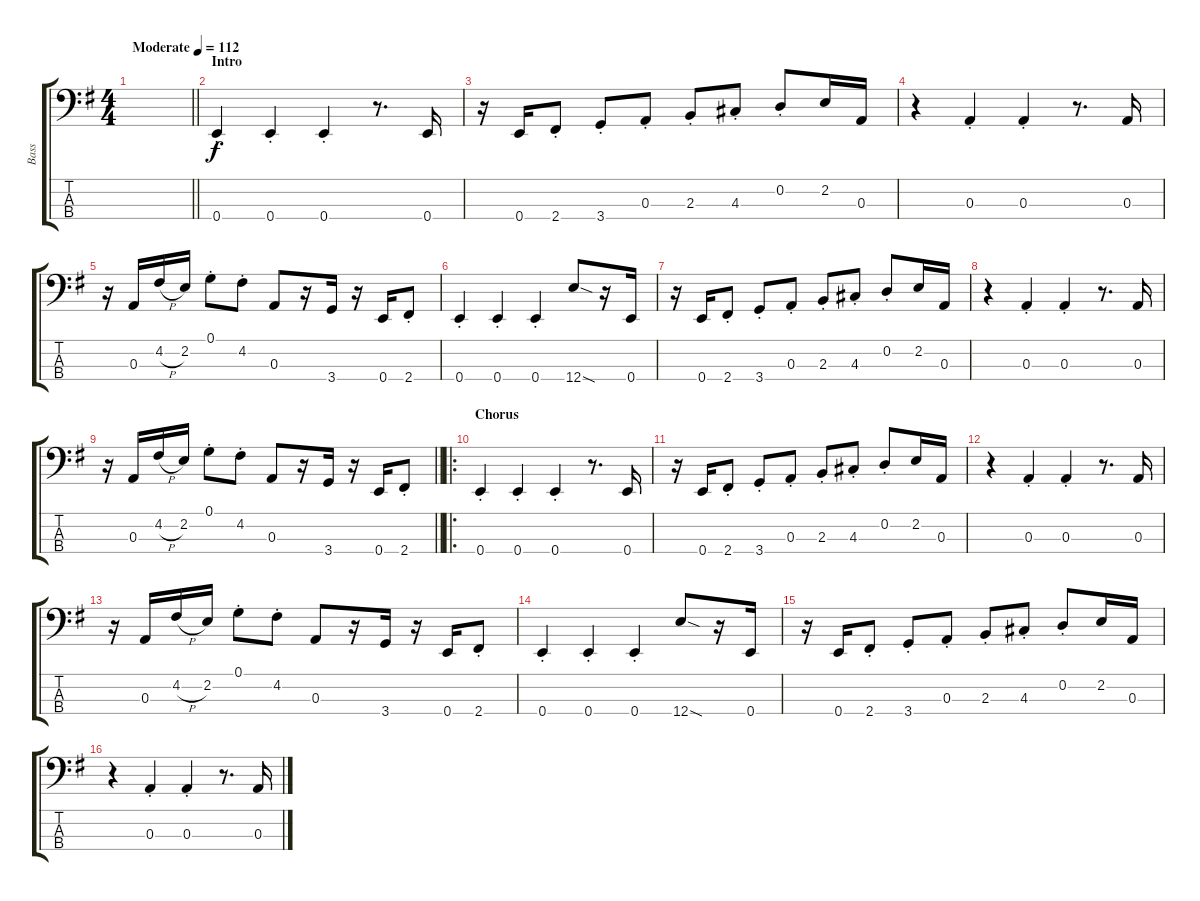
\track ("Bass" "Bass") {instrument electricbassfinger}
\staff {score tabs}
\tuning (G2 D2 A1 E1) {hide}
\ts (4 4)
\tempo (112 "Moderate")
\clef f4
\barLineRight lightlight
\ks g
|
\section ("" "Intro")
0.4{st}.4 0.4{st}.4 0.4{st}.4 r.8{d} 0.4.16 |
r.16 0.4.16 2.4{st}.8 3.4{st}.8 0.3{st}.8 2.3{st}.8 4.3{st}.8 0.2{st}.8 2.2.16 0.3.16 |
r.4 0.3{st}.4 0.3{st}.4 r.8{d} 0.3.16 |
r.16 0.3.16 4.2{h}.16 2.2.16 0.1{st}.8 4.2{st}.8 0.3.8 r.16 3.4.16 r.16 0.4.16 2.4{st}.8 |
0.4{st}.4 0.4{st}.4 0.4{st}.4 12.4{sod}.8 r.16 0.4.16 |
r.16 0.4.16 2.4{st}.8 3.4{st}.8 0.3{st}.8 2.3{st}.8 4.3{st}.8 0.2{st}.8 2.2.16 0.3.16 |
r.4 0.3{st}.4 0.3{st}.4 r.8{d} 0.3.16 |
\barLineRight lightlight
r.16 0.3.16 4.2{h}.16 2.2.16 0.1{st}.8 4.2{st}.8 0.3.8 r.16 3.4.16 r.16 0.4.16 2.4{st}.8 |
\ro
\section ("" "Chorus")
0.4{st}.4 0.4{st}.4 0.4{st}.4 r.8{d} 0.4.16 |
r.16 0.4.16 2.4{st}.8 3.4{st}.8 0.3{st}.8 2.3{st}.8 4.3{st}.8 0.2{st}.8 2.2.16 0.3.16 |
r.4 0.3{st}.4 0.3{st}.4 r.8{d} 0.3.16 |
r.16 0.3.16 4.2{h}.16 2.2.16 0.1{st}.8 4.2{st}.8 0.3.8 r.16 3.4.16 r.16 0.4.16 2.4{st}.8 |
0.4{st}.4 0.4{st}.4 0.4{st}.4 12.4{sod}.8 r.16 0.4.16 |
r.16 0.4.16 2.4{st}.8 3.4{st}.8 0.3{st}.8 2.3{st}.8 4.3{st}.8 0.2{st}.8 2.2.16 0.3.16 |
r.4 0.3{st}.4 0.3{st}.4 r.8{d} 0.3.16
